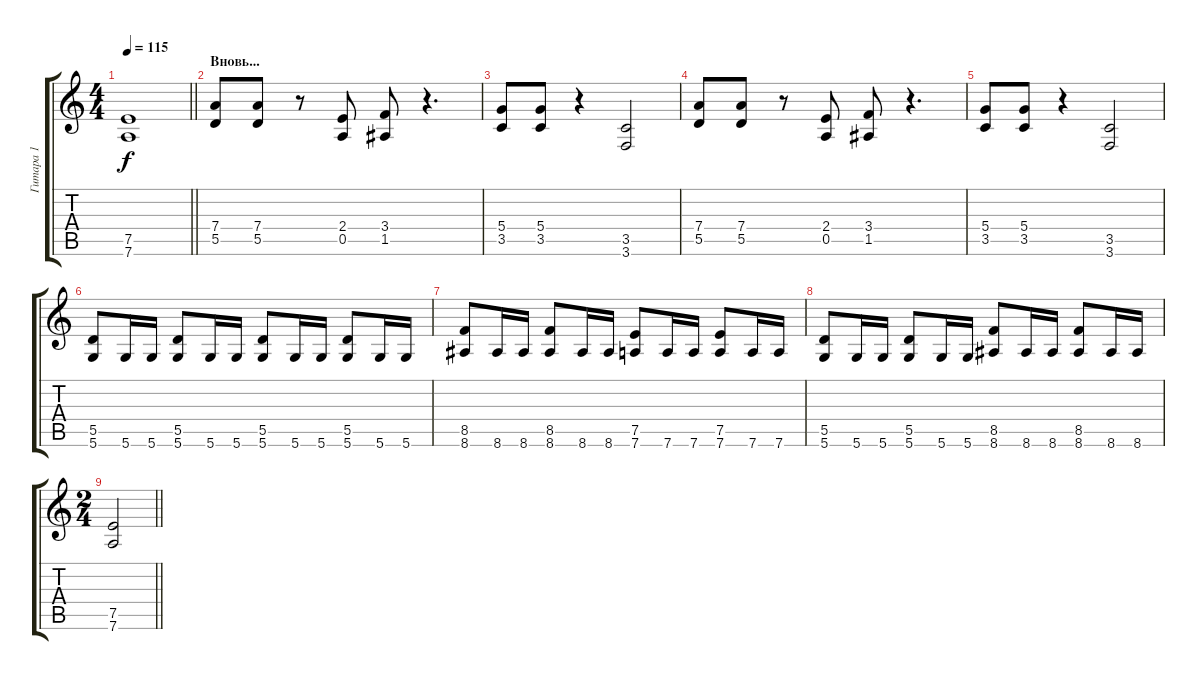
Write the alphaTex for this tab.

\track ("Гитара 1" "Гитара 1") {instrument distortionguitar}
\staff {score tabs}
\tuning (E4 B3 G3 D3 A2 D2) {hide}
\ts (4 4)
\tempo 115
\clef g2
\barLineRight lightlight
\ks c
(7.5 7.6).1{dy f} |
\section ("" "Вновь...")
(7.4 5.5).8 (7.4 5.5).8 r.8 (2.4 0.5).8 (3.4 1.5).8 r.4{d} |
(5.4 3.5).8 (5.4 3.5).8 r.4 (3.5 3.6).2 |
(7.4 5.5).8 (7.4 5.5).8 r.8 (2.4 0.5).8 (3.4 1.5).8 r.4{d} |
(5.4 3.5).8 (5.4 3.5).8 r.4 (3.5 3.6).2 |
(5.5 5.6).8 5.6.16 5.6.16 (5.5 5.6).8 5.6.16 5.6.16 (5.5 5.6).8 5.6.16 5.6.16 (5.5 5.6).8 5.6.16 5.6.16 |
(8.5 8.6).8 8.6.16 8.6.16 (8.5 8.6).8 8.6.16 8.6.16 (7.5 7.6).8 7.6.16 7.6.16 (7.5 7.6).8 7.6.16 7.6.16 |
(5.5 5.6).8 5.6.16 5.6.16 (5.5 5.6).8 5.6.16 5.6.16 (8.5 8.6).8 8.6.16 8.6.16 (8.5 8.6).8 8.6.16 8.6.16 |
\ts (2 4)
\barLineRight lightlight
(7.5 7.6).2
